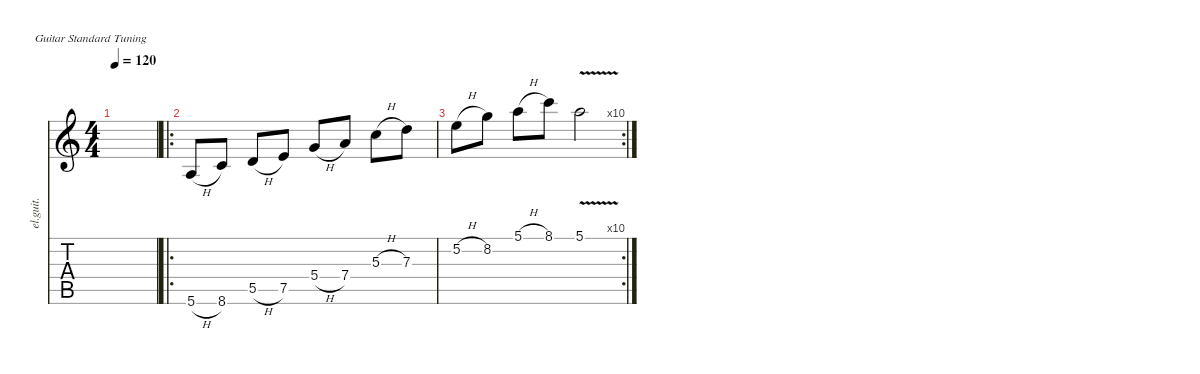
\defaultSystemsLayout 4
\hideDynamics
\bracketExtendMode nobrackets
\otherSystemsTrackNameOrientation horizontal
\track ("Clean Guitar" "el.guit.") {mute instrument electricguitarclean}
\staff {score tabs}
\tuning (E4 B3 G3 D3 A2 E2)
\ts (4 4)
\tempo 120
\clef g2
\ks c
|
\ro
5.6{h}.8{beam Up} 8.6.8{beam Up} 5.5{h}.8{beam Up} 7.5.8{beam Up} 5.4{h}.8{beam Up} 7.4.8{beam Up} 5.3{h}.8{beam Down} 7.3.8{beam Down} |
\rc 10
5.2{h}.8{beam Down} 8.2.8{beam Down} 5.1{h}.8{beam Down} 8.1.8{beam Down} 5.1{v}.2{beam Down}
